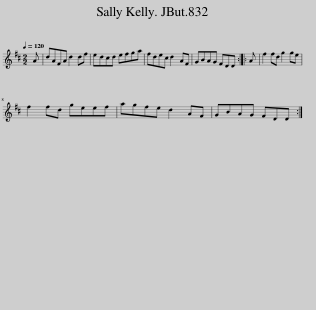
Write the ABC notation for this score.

X:1
L:1/8
Q:1/4=120
M:2/2
I:linebreak $
K:D
V:1 treble
V:1
 A | dAFA d2 df | edcd efga | fdec d2 AF | GBAG FDD :: %5
 A | f2 fd g2 ge |$ f2 fd geef | agfe d2 AF | GBAG FDD :| %10
